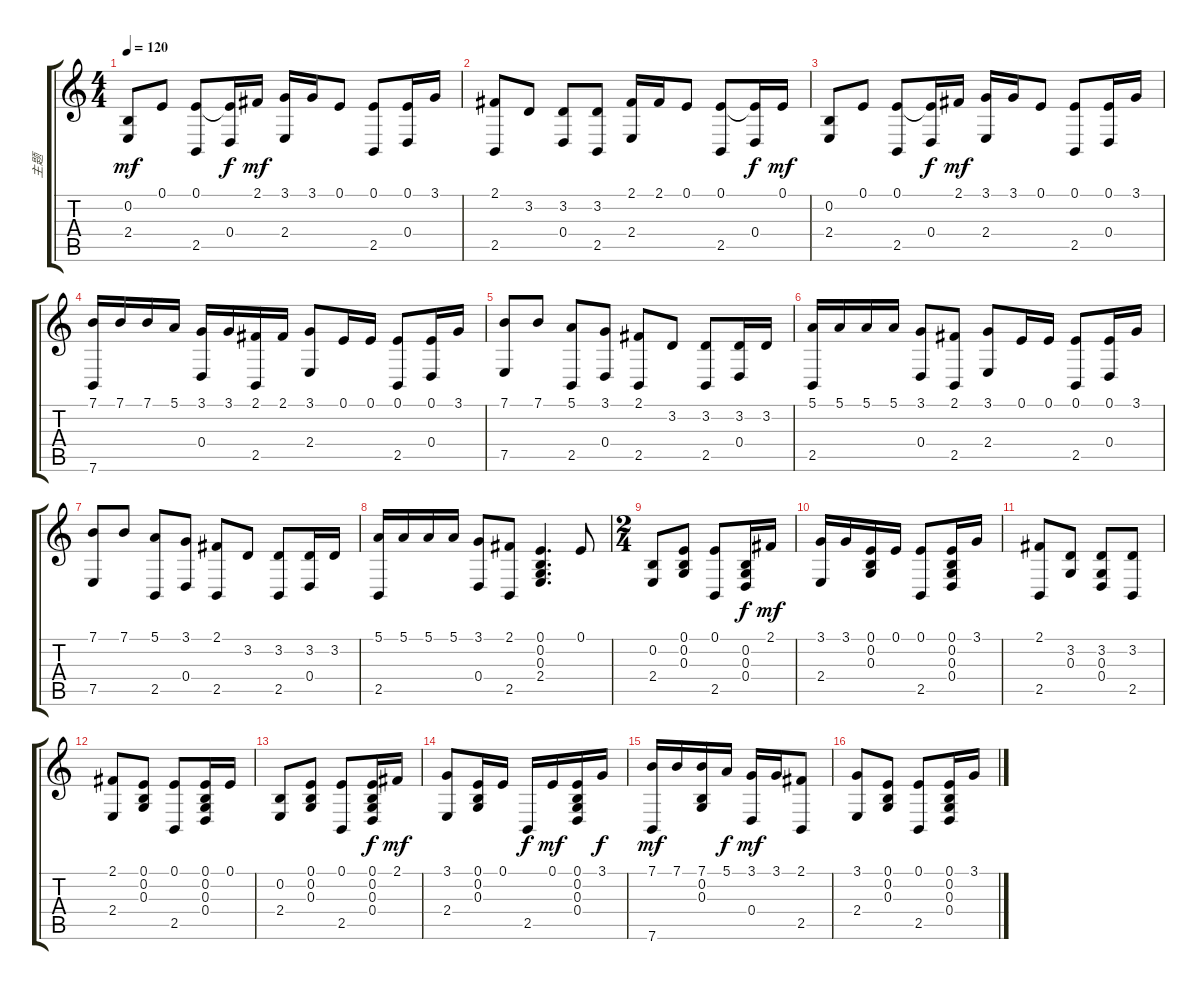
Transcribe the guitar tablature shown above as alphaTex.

\track ("主题" "主题") {instrument orchestralharp}
\staff {score tabs}
\tuning (E4 B3 G3 D3 A2 E2) {hide}
\ts (4 4)
\tempo 120
\clef g2
\ks c
(0.2 2.4).8{dy mf} 0.1.8 (0.1 2.5).8 (0.1{t} 0.4).16{dy f} 2.1.16{dy mf} (3.1 2.4).16 3.1.16 0.1.8 (0.1 2.5).8 (0.1 0.4).16 3.1.16 |
(2.1 2.5).8 3.2.8 (3.2 0.4).8 (3.2 2.5).8 (2.1 2.4).16 2.1.16 0.1.8 (0.1 2.5).8 (0.1{t} 0.4).16{dy f} 0.1.16{dy mf} |
(0.2 2.4).8 0.1.8 (0.1 2.5).8 (0.1{t} 0.4).16{dy f} 2.1.16{dy mf} (3.1 2.4).16 3.1.16 0.1.8 (0.1 2.5).8 (0.1 0.4).16 3.1.16 |
(7.1 7.6).16 7.1.16 7.1.16 5.1.16 (3.1 0.4).16 3.1.16 (2.1 2.5).16 2.1.16 (3.1 2.4).8 0.1.16 0.1.16 (0.1 2.5).8 (0.1 0.4).16 3.1.16 |
(7.1 7.5).8 7.1.8 (5.1 2.5).8 (3.1 0.4).8 (2.1 2.5).8 3.2.8 (3.2 2.5).8 (3.2 0.4).16 3.2.16 |
(5.1 2.5).16 5.1.16 5.1.16 5.1.16 (3.1 0.4).8 (2.1 2.5).8 (3.1 2.4).8 0.1.16 0.1.16 (0.1 2.5).8 (0.1 0.4).16 3.1.16 |
(7.1 7.5).8 7.1.8 (5.1 2.5).8 (3.1 0.4).8 (2.1 2.5).8 3.2.8 (3.2 2.5).8 (3.2 0.4).16 3.2.16 |
(5.1 2.5).16 5.1.16 5.1.16 5.1.16 (3.1 0.4).8 (2.1 2.5).8 (0.1 0.2 0.3 2.4).4{d} 0.1.8 |
\ts (2 4)
(0.2 2.4).8 (0.1 0.2 0.3).8 (0.1 2.5).8 (0.2 0.3 0.4).16{dy f} 2.1.16{dy mf} |
(3.1 2.4).16 3.1.16 (0.1 0.2 0.3).16 0.1.16 (0.1 2.5).8 (0.1 0.2 0.3 0.4).16 3.1.16 |
(2.1 2.5).8 (3.2 0.3).8 (3.2 0.3 0.4).8 (3.2 2.5).8 |
(2.1 2.4).8 (0.1 0.2 0.3).8 (0.1 2.5).8 (0.1 0.2 0.3 0.4).16 0.1.16 |
(0.2 2.4).8 (0.1 0.2 0.3).8 (0.1 2.5).8 (0.1 0.2 0.3 0.4).16{dy f} 2.1.16{dy mf} |
(3.1 2.4).8 (0.1 0.2 0.3).16 0.1.16 2.5.16{dy f} 0.1.16{dy mf} (0.1 0.2 0.3 0.4).16 3.1.16{dy f} |
(7.1 7.6).16{dy mf} 7.1.16 (7.1 0.2 0.3).16 5.1.16{dy f} (3.1 0.4).16{dy mf} 3.1.16 (2.1 2.5).8 |
(3.1 2.4).8 (0.1 0.2 0.3).8 (0.1 2.5).8 (0.1 0.2 0.3 0.4).16 3.1.16
